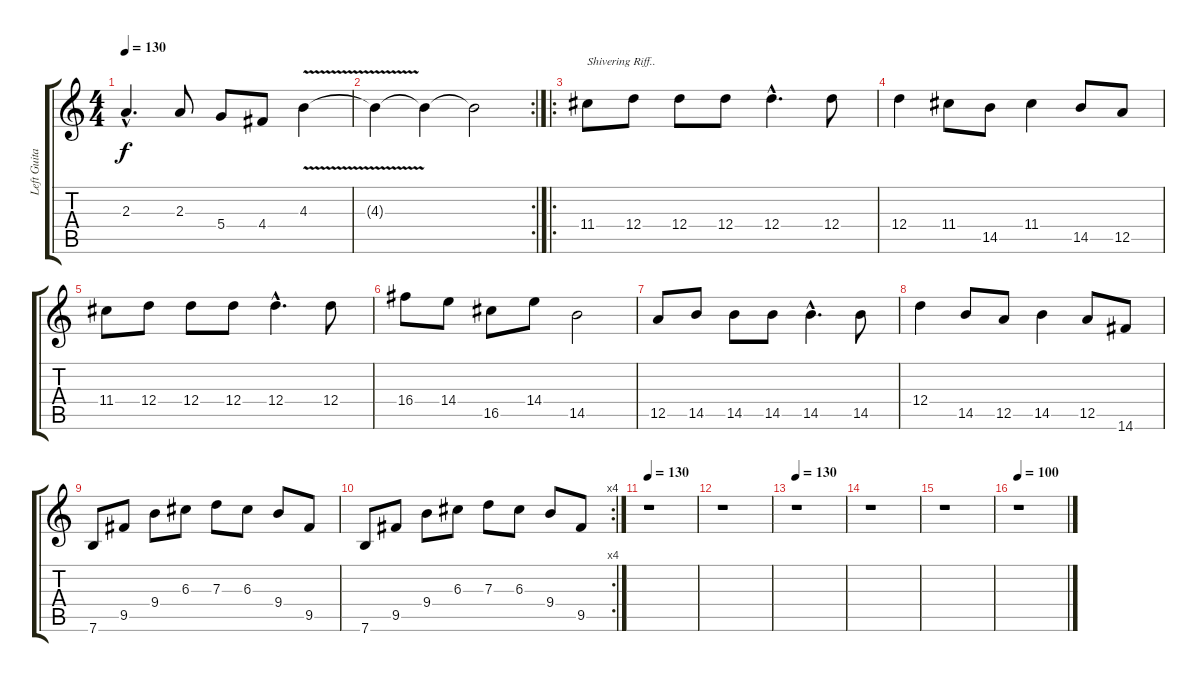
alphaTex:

\track ("Left Guitar" "Left Guita") {instrument distortionguitar}
\staff {score tabs}
\tuning (E4 B3 G3 D3 A2 E2) {hide}
\ts (4 4)
\tempo 130
\clef g2
\ks c
2.3{hac}.4{d dy f} 2.3.8 5.4.8 4.4.8 4.3{v}.4 |
\rc 2
4.3{t}.4 4.3{t}.4 4.3{t}.2 |
\ro
11.4.8{txt "Shivering Riff.. "} 12.4.8 12.4.8 12.4.8 12.4{hac}.4{d} 12.4.8 |
12.4.4 11.4.8 14.5.8 11.4.4 14.5.8 12.5.8 |
11.4.8 12.4.8 12.4.8 12.4.8 12.4{hac}.4{d} 12.4.8 |
16.4.8 14.4.8 16.5.8 14.4.8 14.5.2 |
12.5.8 14.5.8 14.5.8 14.5.8 14.5{hac}.4{d} 14.5.8 |
12.4.4 14.5.8 12.5.8 14.5.4 12.5.8 14.6.8 |
7.6.8 9.5.8 9.4.8 6.3.8 7.3.8 6.3.8 9.4.8 9.5.8 |
\rc 4
7.6.8 9.5.8 9.4.8 6.3.8 7.3.8 6.3.8 9.4.8 9.5.8 |
\tempo 130
r.1 |
r.1 |
\tempo 130
r.1 |
r.1 |
r.1 |
\tempo 100
r.1
